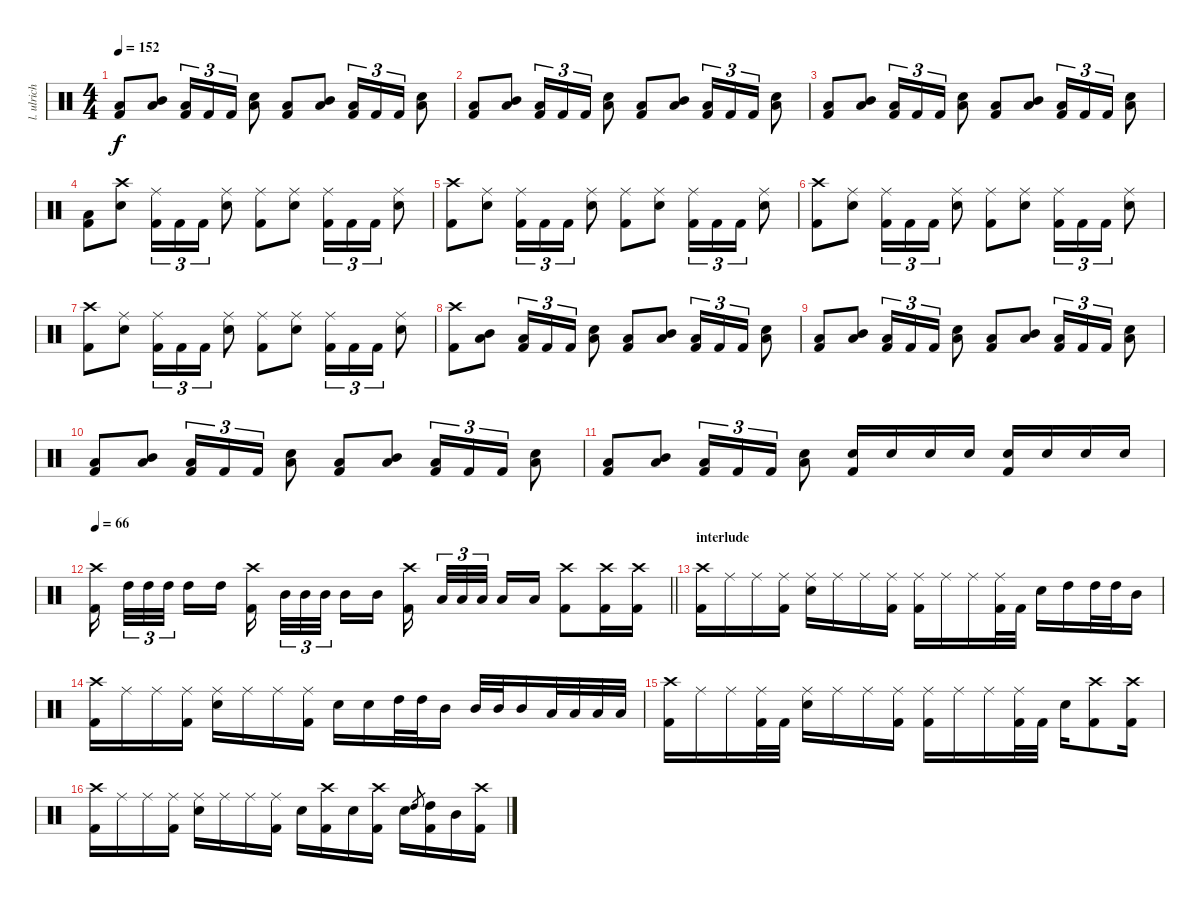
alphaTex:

\track ("l. ulrich - drums" "l. ulrich ") {instrument percussion}
\staff {score}
\articulation defaults
\ts (4 4)
\tempo 152
\clef neutral
\ks c
("Low Floor Tom (hit)" "Kick (hit) 2").8{dy f} ("Mid Tom (hit)" "Low Floor Tom (hit)").8 ("Low Floor Tom (hit)" "Kick (hit) 2").16{tu (3 2)} "Kick (hit) 2".16{tu (3 2)} "Kick (hit) 2".16{tu (3 2)} ("Snare (hit) 2" "Low Floor Tom (hit)").8 ("Low Floor Tom (hit)" "Kick (hit) 2").8 ("Mid Tom (hit)" "Low Floor Tom (hit)").8 ("Low Floor Tom (hit)" "Kick (hit) 2").16{tu (3 2)} "Kick (hit) 2".16{tu (3 2)} "Kick (hit) 2".16{tu (3 2)} ("Snare (hit) 2" "Low Floor Tom (hit)").8 |
("Low Floor Tom (hit)" "Kick (hit) 2").8 ("Mid Tom (hit)" "Low Floor Tom (hit)").8 ("Low Floor Tom (hit)" "Kick (hit) 2").16{tu (3 2)} "Kick (hit) 2".16{tu (3 2)} "Kick (hit) 2".16{tu (3 2)} ("Snare (hit) 2" "Low Floor Tom (hit)").8 ("Low Floor Tom (hit)" "Kick (hit) 2").8 ("Mid Tom (hit)" "Low Floor Tom (hit)").8 ("Low Floor Tom (hit)" "Kick (hit) 2").16{tu (3 2)} "Kick (hit) 2".16{tu (3 2)} "Kick (hit) 2".16{tu (3 2)} ("Snare (hit) 2" "Low Floor Tom (hit)").8 |
("Low Floor Tom (hit)" "Kick (hit) 2").8 ("Mid Tom (hit)" "Low Floor Tom (hit)").8 ("Low Floor Tom (hit)" "Kick (hit) 2").16{tu (3 2)} "Kick (hit) 2".16{tu (3 2)} "Kick (hit) 2".16{tu (3 2)} ("Snare (hit) 2" "Low Floor Tom (hit)").8 ("Low Floor Tom (hit)" "Kick (hit) 2").8 ("Mid Tom (hit)" "Low Floor Tom (hit)").8 ("Low Floor Tom (hit)" "Kick (hit) 2").16{tu (3 2)} "Kick (hit) 2".16{tu (3 2)} "Kick (hit) 2".16{tu (3 2)} ("Snare (hit) 2" "Low Floor Tom (hit)").8 |
("Low Floor Tom (hit)" "Kick (hit) 2").8 ("Crash high (hit)" "Snare (hit) 2").8 ("Ride (middle)" "Kick (hit) 2").16{tu (3 2)} "Kick (hit) 2".16{tu (3 2)} "Kick (hit) 2".16{tu (3 2)} ("Ride (middle)" "Snare (hit) 2").8 ("Ride (middle)" "Kick (hit) 2").8 ("Ride (middle)" "Snare (hit) 2").8 ("Ride (middle)" "Kick (hit) 2").16{tu (3 2)} "Kick (hit) 2".16{tu (3 2)} "Kick (hit) 2".16{tu (3 2)} ("Ride (middle)" "Snare (hit) 2").8 |
("Crash high (hit)" "Kick (hit) 2").8 ("Ride (middle)" "Snare (hit) 2").8 ("Ride (middle)" "Kick (hit) 2").16{tu (3 2)} "Kick (hit) 2".16{tu (3 2)} "Kick (hit) 2".16{tu (3 2)} ("Ride (middle)" "Snare (hit) 2").8 ("Ride (middle)" "Kick (hit) 2").8 ("Ride (middle)" "Snare (hit) 2").8 ("Ride (middle)" "Kick (hit) 2").16{tu (3 2)} "Kick (hit) 2".16{tu (3 2)} "Kick (hit) 2".16{tu (3 2)} ("Ride (middle)" "Snare (hit) 2").8 |
("Crash high (hit)" "Kick (hit) 2").8 ("Ride (middle)" "Snare (hit) 2").8 ("Ride (middle)" "Kick (hit) 2").16{tu (3 2)} "Kick (hit) 2".16{tu (3 2)} "Kick (hit) 2".16{tu (3 2)} ("Ride (middle)" "Snare (hit) 2").8 ("Ride (middle)" "Kick (hit) 2").8 ("Ride (middle)" "Snare (hit) 2").8 ("Ride (middle)" "Kick (hit) 2").16{tu (3 2)} "Kick (hit) 2".16{tu (3 2)} "Kick (hit) 2".16{tu (3 2)} ("Ride (middle)" "Snare (hit) 2").8 |
("Crash high (hit)" "Kick (hit) 2").8 ("Ride (middle)" "Snare (hit) 2").8 ("Ride (middle)" "Kick (hit) 2").16{tu (3 2)} "Kick (hit) 2".16{tu (3 2)} "Kick (hit) 2".16{tu (3 2)} ("Ride (middle)" "Snare (hit) 2").8 ("Ride (middle)" "Kick (hit) 2").8 ("Ride (middle)" "Snare (hit) 2").8 ("Ride (middle)" "Kick (hit) 2").16{tu (3 2)} "Kick (hit) 2".16{tu (3 2)} "Kick (hit) 2".16{tu (3 2)} ("Ride (middle)" "Snare (hit) 2").8 |
("Crash high (hit)" "Kick (hit) 2").8 ("Mid Tom (hit)" "Low Floor Tom (hit)").8 ("Low Floor Tom (hit)" "Kick (hit) 2").16{tu (3 2)} "Kick (hit) 2".16{tu (3 2)} "Kick (hit) 2".16{tu (3 2)} ("Snare (hit) 2" "Low Floor Tom (hit)").8 ("Low Floor Tom (hit)" "Kick (hit) 2").8 ("Mid Tom (hit)" "Low Floor Tom (hit)").8 ("Low Floor Tom (hit)" "Kick (hit) 2").16{tu (3 2)} "Kick (hit) 2".16{tu (3 2)} "Kick (hit) 2".16{tu (3 2)} ("Snare (hit) 2" "Low Floor Tom (hit)").8 |
("Low Floor Tom (hit)" "Kick (hit) 2").8 ("Mid Tom (hit)" "Low Floor Tom (hit)").8 ("Low Floor Tom (hit)" "Kick (hit) 2").16{tu (3 2)} "Kick (hit) 2".16{tu (3 2)} "Kick (hit) 2".16{tu (3 2)} ("Snare (hit) 2" "Low Floor Tom (hit)").8 ("Low Floor Tom (hit)" "Kick (hit) 2").8 ("Mid Tom (hit)" "Low Floor Tom (hit)").8 ("Low Floor Tom (hit)" "Kick (hit) 2").16{tu (3 2)} "Kick (hit) 2".16{tu (3 2)} "Kick (hit) 2".16{tu (3 2)} ("Snare (hit) 2" "Low Floor Tom (hit)").8 |
("Low Floor Tom (hit)" "Kick (hit) 2").8 ("Mid Tom (hit)" "Low Floor Tom (hit)").8 ("Low Floor Tom (hit)" "Kick (hit) 2").16{tu (3 2)} "Kick (hit) 2".16{tu (3 2)} "Kick (hit) 2".16{tu (3 2)} ("Snare (hit) 2" "Low Floor Tom (hit)").8 ("Low Floor Tom (hit)" "Kick (hit) 2").8 ("Mid Tom (hit)" "Low Floor Tom (hit)").8 ("Low Floor Tom (hit)" "Kick (hit) 2").16{tu (3 2)} "Kick (hit) 2".16{tu (3 2)} "Kick (hit) 2".16{tu (3 2)} ("Snare (hit) 2" "Low Floor Tom (hit)").8 |
("Low Floor Tom (hit)" "Kick (hit) 2").8 ("Mid Tom (hit)" "Low Floor Tom (hit)").8 ("Low Floor Tom (hit)" "Kick (hit) 2").16{tu (3 2)} "Kick (hit) 2".16{tu (3 2)} "Kick (hit) 2".16{tu (3 2)} ("Snare (hit) 2" "Low Floor Tom (hit)").8 ("Snare (hit) 2" "Kick (hit) 2").16 "Snare (hit) 2".16 "Snare (hit) 2".16 "Snare (hit) 2".16 ("Snare (hit) 2" "Kick (hit) 2").16 "Snare (hit) 2".16 "Snare (hit) 2".16 "Snare (hit) 2".16 |
\tempo 66
\barLineRight lightlight
("Crash high (hit)" "Kick (hit) 2").16{beam splitsecondary} "High Tom (hit)".32{tu (3 2)} "High Tom (hit)".32{tu (3 2)} "High Tom (hit)".32{tu (3 2) beam splitsecondary} "High Tom (hit)".16 "High Tom (hit)".16 ("Crash high (hit)" "Kick (hit) 2").16{beam splitsecondary} "Mid Tom (hit)".32{tu (3 2)} "Mid Tom (hit)".32{tu (3 2)} "Mid Tom (hit)".32{tu (3 2) beam splitsecondary} "Mid Tom (hit)".16 "Mid Tom (hit)".16 ("Crash high (hit)" "Kick (hit) 2").16{beam splitsecondary} "Low Tom (hit)".32{tu (3 2)} "Low Tom (hit)".32{tu (3 2)} "Low Tom (hit)".32{tu (3 2) beam splitsecondary} "Low Tom (hit)".16 "Low Tom (hit)".16 ("Crash high (hit)" "Kick (hit) 2").8 ("Crash high (hit)" "Kick (hit) 2").16 ("Crash high (hit)" "Kick (hit) 2").16 |
\section ("" "interlude")
("Crash high (hit)" "Kick (hit) 2").16 "Ride (middle)".16 "Ride (middle)".16 ("Ride (middle)" "Kick (hit) 2").16 ("Ride (middle)" "Snare (hit) 2").16 "Ride (middle)".16 "Ride (middle)".16 ("Ride (middle)" "Kick (hit) 2").16 ("Ride (middle)" "Kick (hit) 2").16 "Ride (middle)".16 "Ride (middle)".16 ("Ride (middle)" "Kick (hit) 2").32 "Kick (hit) 2".32 "Snare (hit) 2".16 "High Tom (hit)".16 "High Tom (hit)".32 "High Tom (hit)".32 "Mid Tom (hit)".16 |
("Crash high (hit)" "Kick (hit) 2").16 "Ride (middle)".16 "Ride (middle)".16 ("Ride (middle)" "Kick (hit) 2").16 ("Ride (middle)" "Snare (hit) 2").16 "Ride (middle)".16 "Ride (middle)".16 ("Ride (middle)" "Kick (hit) 2").16 "Snare (hit) 2".16 "Snare (hit) 2".16 "High Tom (hit)".32 "High Tom (hit)".32 "Mid Tom (hit)".16 "Mid Tom (hit)".32 "Mid Tom (hit)".32 "Mid Tom (hit)".16 "Low Tom (hit)".32 "Low Tom (hit)".32 "Low Tom (hit)".32 "Low Tom (hit)".32 |
("Crash high (hit)" "Kick (hit) 2").16 "Ride (middle)".16 "Ride (middle)".16 ("Ride (middle)" "Kick (hit) 2").32 "Kick (hit) 2".32 ("Ride (middle)" "Snare (hit) 2").16 "Ride (middle)".16 "Ride (middle)".16 ("Ride (middle)" "Kick (hit) 2").16 ("Ride (middle)" "Kick (hit) 2").16 "Ride (middle)".16 "Ride (middle)".16 ("Ride (middle)" "Kick (hit) 2").32 "Kick (hit) 2".32 "Snare (hit) 2".16 ("Crash high (hit)" "Kick (hit) 2").8 ("Crash high (hit)" "Kick (hit) 2").16 |
("Crash high (hit)" "Kick (hit) 2").16 "Ride (middle)".16 "Ride (middle)".16 ("Ride (middle)" "Kick (hit) 2").16 ("Ride (middle)" "Snare (hit) 2").16 "Ride (middle)".16 "Ride (middle)".16 ("Ride (middle)" "Kick (hit) 2").16 "Snare (hit) 2".16 ("Crash high (hit)" "Kick (hit) 2").16 "Snare (hit) 2".16 ("Crash high (hit)" "Kick (hit) 2").16 "Snare (hit) 2".16 "High Tom (hit)".8{gr} ("High Tom (hit)" "Kick (hit) 2").16 "Mid Tom (hit)".16 ("Crash high (hit)" "Kick (hit) 2").16
